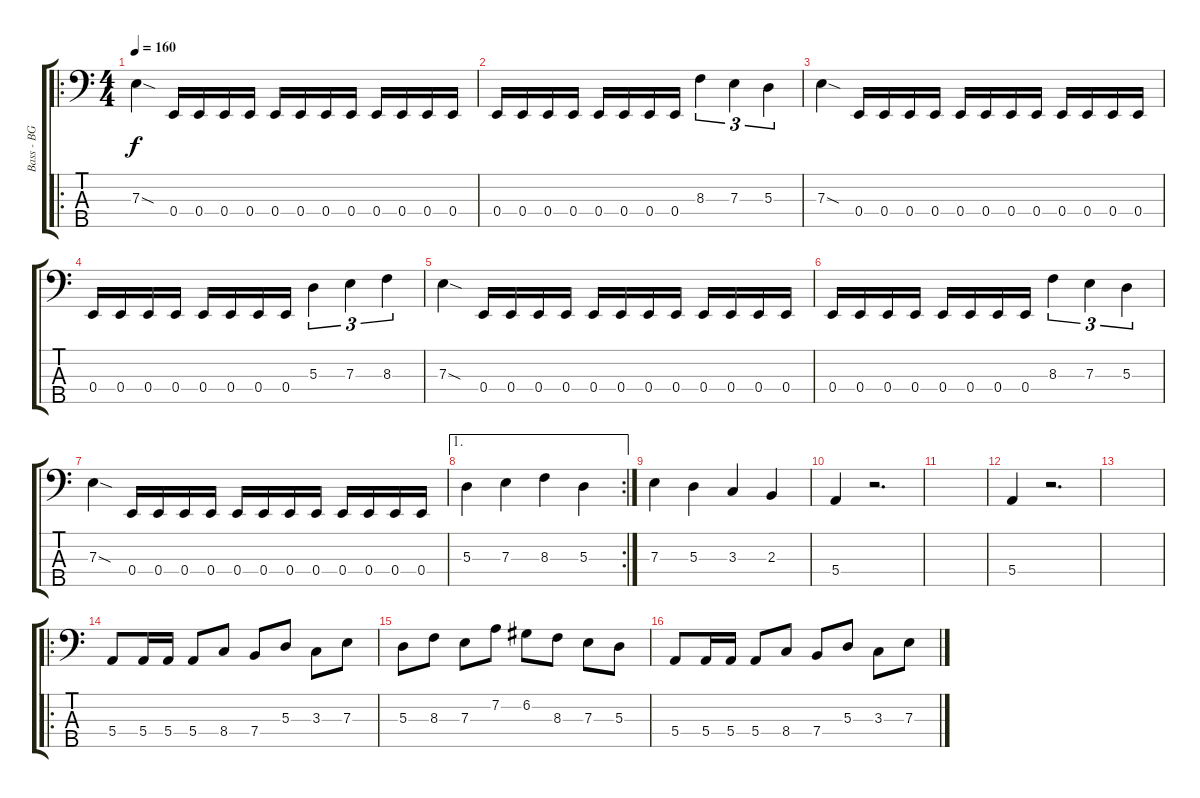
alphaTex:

\track ("Bass - BG" "Bass - BG") {instrument acousticguitarnylon}
\staff {score tabs}
\tuning (G2 D2 A1 E1 B0) {hide}
\ro
\ts (4 4)
\tempo 160
\clef f4
\ks c
7.3{sod}.4{dy f instrument acousticguitarnylon} 0.4.16 0.4.16 0.4.16 0.4.16 0.4.16 0.4.16 0.4.16 0.4.16 0.4.16 0.4.16 0.4.16 0.4.16 |
0.4.16 0.4.16 0.4.16 0.4.16 0.4.16 0.4.16 0.4.16 0.4.16 8.3.4{tu (3 2)} 7.3.4{tu (3 2)} 5.3.4{tu (3 2)} |
7.3{sod}.4 0.4.16 0.4.16 0.4.16 0.4.16 0.4.16 0.4.16 0.4.16 0.4.16 0.4.16 0.4.16 0.4.16 0.4.16 |
0.4.16 0.4.16 0.4.16 0.4.16 0.4.16 0.4.16 0.4.16 0.4.16 5.3.4{tu (3 2)} 7.3.4{tu (3 2)} 8.3.4{tu (3 2)} |
7.3{sod}.4 0.4.16 0.4.16 0.4.16 0.4.16 0.4.16 0.4.16 0.4.16 0.4.16 0.4.16 0.4.16 0.4.16 0.4.16 |
0.4.16 0.4.16 0.4.16 0.4.16 0.4.16 0.4.16 0.4.16 0.4.16 8.3.4{tu (3 2)} 7.3.4{tu (3 2)} 5.3.4{tu (3 2)} |
7.3{sod}.4 0.4.16 0.4.16 0.4.16 0.4.16 0.4.16 0.4.16 0.4.16 0.4.16 0.4.16 0.4.16 0.4.16 0.4.16 |
\ae 1
\rc 2
5.3.4 7.3.4 8.3.4 5.3.4 |
7.3.4 5.3.4 3.3.4 2.3.4 |
5.4.4 r.2{d} |
|
5.4.4 r.2{d} |
|
\ro
5.4.8 5.4.16 5.4.16 5.4.8 8.4.8 7.4.8 5.3.8 3.3.8 7.3.8 |
5.3.8 8.3.8 7.3.8 7.2.8 6.2.8 8.3.8 7.3.8 5.3.8 |
5.4.8 5.4.16 5.4.16 5.4.8 8.4.8 7.4.8 5.3.8 3.3.8 7.3.8
